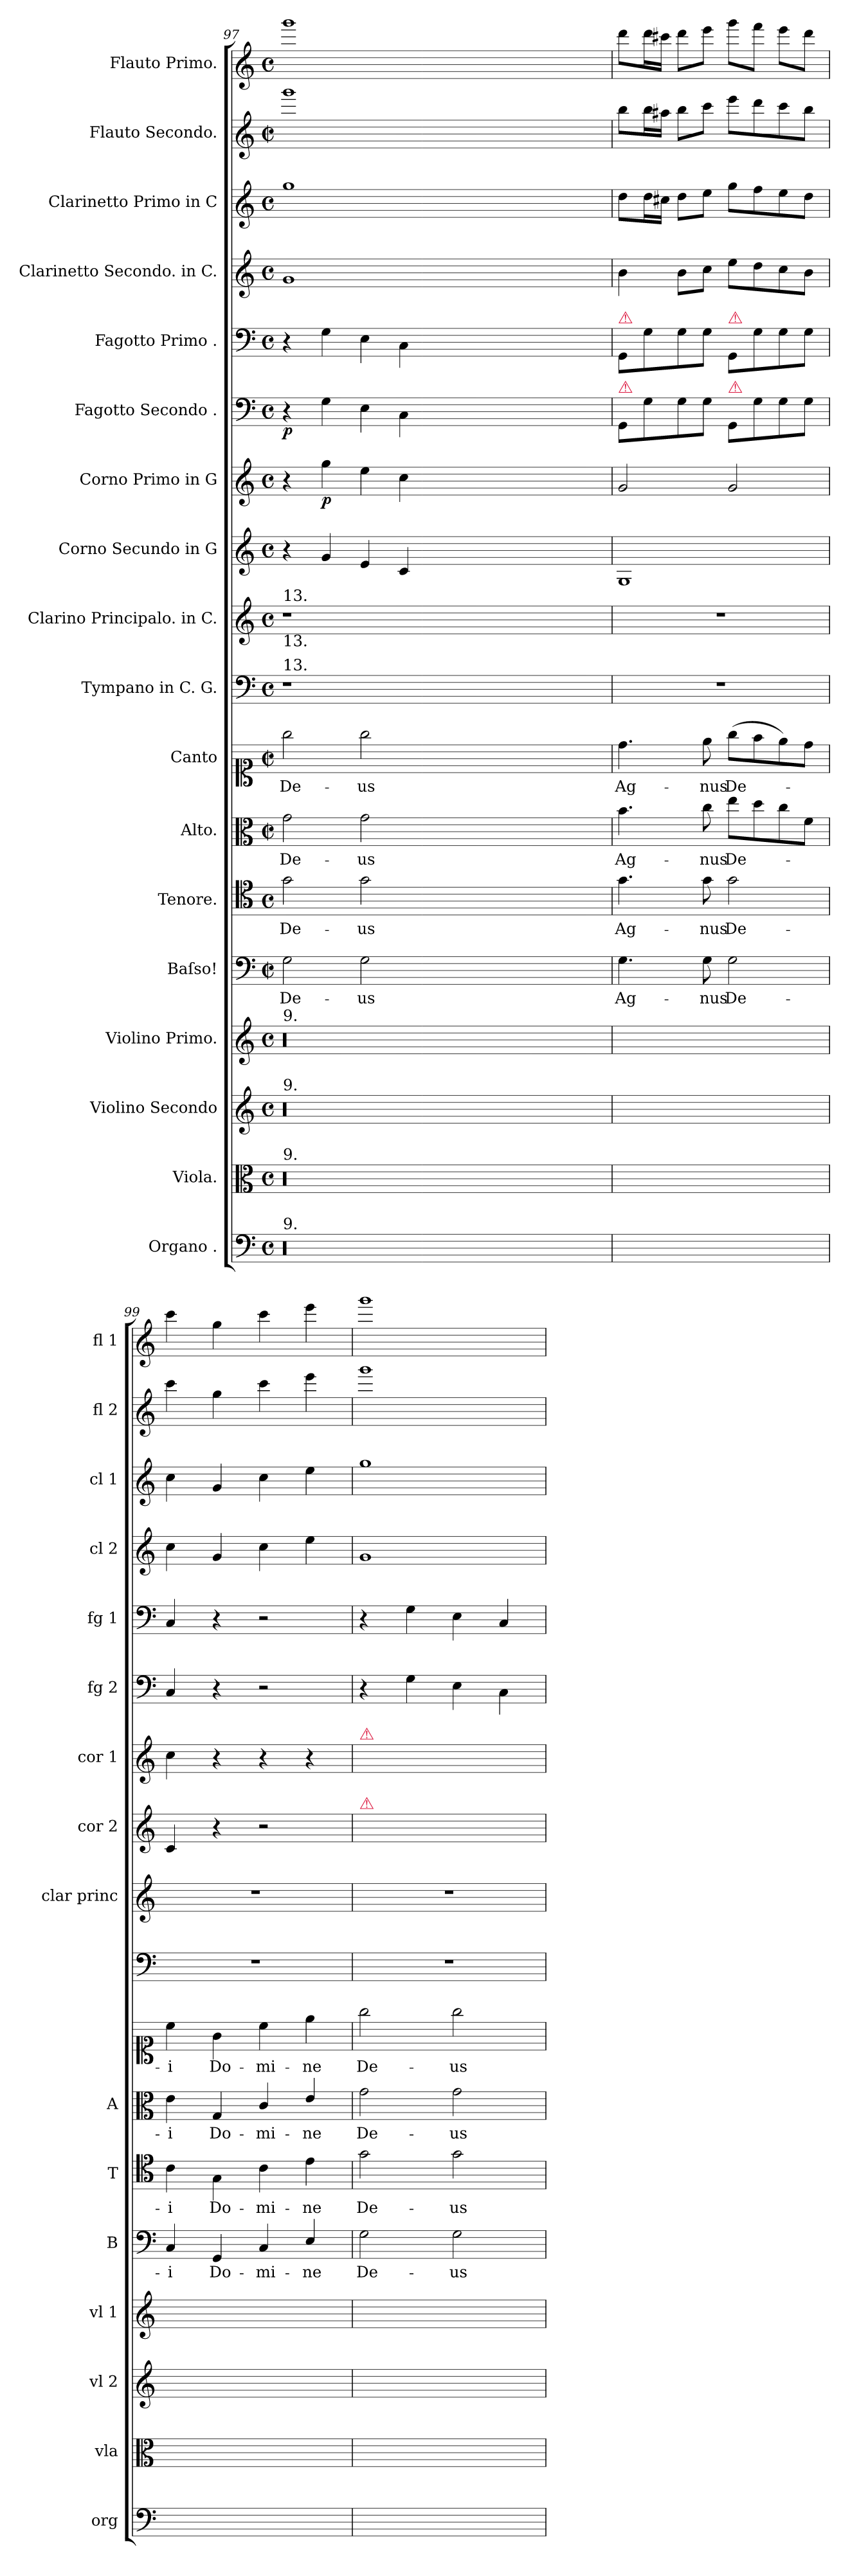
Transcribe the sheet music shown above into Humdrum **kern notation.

**kern	**kern	**kern	**kern	**kern	**text	**kern	**text	**kern	**text	**kern	**text	**kern	**kern	**kern	**kern	**dynam	**kern	**dynam	**kern	**kern	**kern	**kern	**kern
*part18	*part17	*part16	*part15	*part14	*part14	*part13	*part13	*part12	*part12	*part11	*part11	*part10	*part9	*part8	*part7	*part7	*part6	*part6	*part5	*part4	*part3	*part2	*part1
*staff18	*staff17	*staff16	*staff15	*staff14	*staff14	*staff13	*staff13	*staff12	*staff12	*staff11	*staff11	*staff10	*staff9	*staff8	*staff7	*staff7	*staff6	*staff6	*staff5	*staff4	*staff3	*staff2	*staff1
*I"Organo .	*I"Viola.	*I"Violino Secondo	*I"Violino Primo.	*I"Baſso!	*	*I"Tenore.	*	*I"Alto.	*	*I"Canto	*	*I"Tympano in C. G.	*I"Clarino Principalo. in C.	*I"Corno Secundo in G	*I"Corno Primo in G	*	*I"Fagotto Secondo .	*	*I"Fagotto Primo .	*I"Clarinetto Secondo. in C.	*I"Clarinetto Primo in C	*I"Flauto Secondo.	*I"Flauto Primo.
*I'org	*I'vla	*I'vl 2	*I'vl 1	*I'B	*	*I'T	*	*I'A	*	*	*	*	*I'clar princ	*I'cor 2	*I'cor 1	*	*I'fg 2	*	*I'fg 1	*I'cl 2	*I'cl 1	*I'fl 2	*I'fl 1
*clefF4	*clefC3	*clefG2	*clefG2	*clefF4	*	*clefC4	*	*clefC3	*	*clefC1	*	*clefF4	*clefG2	*clefG2	*clefG2	*	*clefF4	*	*clefF4	*clefG2	*clefG2	*clefG2	*clefG2
*k[]	*k[]	*k[]	*k[]	*k[]	*	*k[]	*	*k[]	*	*k[]	*	*k[]	*k[]	*k[]	*k[]	*	*k[]	*	*k[]	*k[]	*k[]	*k[]	*k[]
*C:	*C:	*C:	*C:	*C:	*	*C:	*	*C:	*	*C:	*	*C:	*C:	*C:	*C:	*	*C:	*	*C:	*C:	*C:	*C:	*C:
*M4/4	*M4/4	*M4/4	*M4/4	*M4/4	*	*M4/4	*	*M4/4	*	*M4/4	*	*M4/4	*M4/4	*M4/4	*M4/4	*	*M4/4	*	*M4/4	*M4/4	*M4/4	*M4/4	*M4/4
*met(c)	*met(c)	*met(c)	*met(c)	*met(c|)	*	*met(c)	*	*met(c|)	*	*met(c|)	*	*met(c)	*met(c)	*met(c)	*met(c)	*	*met(c)	*	*met(c)	*met(c)	*met(c)	*met(c|)	*met(c)
=97	=97	=97	=97	=97	=97	=97	=97	=97	=97	=97	=97	=97	=97	=97	=97	=97	=97	=97	=97	=97	=97	=97	=97
!	!	!	!	!	!	!	!	!	!	!	!	!	!LO:TX:a:t=13.	!	!	!	!	!	!	!	!	!	!
!	!	!	!	!	!	!	!	!	!	!	!	!	!LO:TX:b:t=13.	!	!	!	!	!	!	!	!	!	!
!	!	!	!	!	!	!	!	!	!	!	!	!LO:TX:a:t=13.	!	!	!	!	!	!	!	!	!	!	!
!	!	!	!LO:TX:a:t=9.	!	!	!	!	!	!	!	!	!	!	!	!	!	!	!	!	!	!	!	!
!	!	!LO:TX:a:t=9.	!	!	!	!	!	!	!	!	!	!	!	!	!	!	!	!	!	!	!	!	!
!	!LO:TX:a:t=9.	!	!	!	!	!	!	!	!	!	!	!	!	!	!	!	!	!	!	!	!	!	!
!LO:TX:a:t=9.	!	!	!	!	!	!	!	!	!	!	!	!	!	!	!	!	!	!	!	!	!	!	!
00r	00r	00r	00r	2G\	De-	2g\	De-	2g\	De-	2gg\	De-	1r	1r	4r	4r	.	4r	p	4r	1g	1gg	1ggg	1ggg
.	.	.	.	.	.	.	.	.	.	.	.	.	.	4g/	4gg\	p	4G\	.	4G\	.	.	.	.
.	.	.	.	2G\	-us	2g\	-us	2g\	-us	2gg\	-us	.	.	4e/	4ee\	.	4E\	.	4E\	.	.	.	.
.	.	.	.	.	.	.	.	.	.	.	.	.	.	4c/	4cc\	.	4C\	.	4C\	.	.	.	.
.	.	.	.	0.ryy	.	0.ryy	.	0.ryy	.	0.ryy	.	0.ryy	0.ryy	0.ryy	0.ryy	.	0.ryy	.	0.ryy	0.ryy	0.ryy	0.ryy	0.ryy
=98	=98	=98	=98	=98	=98	=98	=98	=98	=98	=98	=98	=98	=98	=98	=98	=98	=98	=98	=98	=98	=98	=98	=98
!	!	!	!	!	!	!	!	!	!	!	!	!	!	!	!	!	!	!	!LO:TX:a:color=crimson:t=⚠	!	!	!	!
!	!	!	!	!	!	!	!	!	!	!	!	!	!	!	!	!	!LO:TX:a:color=crimson:t=⚠	!	!	!	!	!	!
1ryy	1ryy	1ryy	1ryy	4.G\	Ag-	4.g\	Ag-	4.b\	Ag-	4.dd\	Ag-	1r	1r	1G	2g/	.	8GG/L	.	8GG/L	4b\	8dd\L	8bb\L	8ddd\L
.	.	.	.	.	.	.	.	.	.	.	.	.	.	.	.	.	8G\	.	8G\	.	16dd\L	16bb\L	16ddd\L
.	.	.	.	.	.	.	.	.	.	.	.	.	.	.	.	.	.	.	.	.	16cc#X\JJ	16aa#X\JJ	16ccc#X\JJ
.	.	.	.	.	.	.	.	.	.	.	.	.	.	.	.	.	8G\	.	8G\	8b\L	8dd\L	8bb\L	8ddd\L
.	.	.	.	8G\	-nus	8g\	-nus	8cc\	-nus	8ee\	-nus	.	.	.	.	.	8G\J	.	8G\J	8cc\J	8ee\J	8ccc\J	8eee\J
!	!	!	!	!	!	!	!	!	!	!	!	!	!	!	!	!	!	!	!LO:TX:a:color=crimson:t=⚠	!	!	!	!
!	!	!	!	!	!	!	!	!	!	!	!	!	!	!	!	!	!LO:TX:a:color=crimson:t=⚠	!	!	!	!	!	!
.	.	.	.	2G\	De-	2g\	De-	8ee\L	De-	(8gg\L	De-	.	.	.	2g/	.	8GG/L	.	8GG/L	8ee\L	8gg\L	8eee\L	8ggg\L
.	.	.	.	.	.	.	.	8dd\	.	8ff\	.	.	.	.	.	.	8G\	.	8G\	8dd\	8ff\	8ddd\	8fff\J
.	.	.	.	.	.	.	.	8cc\	.	8ee\)	.	.	.	.	.	.	8G\	.	8G\	8cc\	8ee\	8ccc\	8eee\L
.	.	.	.	.	.	.	.	8f\J	.	8dd\J	.	.	.	.	.	.	8G\J	.	8G\J	8b\J	8dd\J	8bb\J	8ddd\J
=99	=99	=99	=99	=99	=99	=99	=99	=99	=99	=99	=99	=99	=99	=99	=99	=99	=99	=99	=99	=99	=99	=99	=99
1ryy	1ryy	1ryy	1ryy	4C/	-i	4c\	-i	4e\	-i	4cc\	-i	1r	1r	4c/	4cc\	.	4C/	.	4C/	4cc\	4cc\	4ccc\	4ccc\
.	.	.	.	4GG/	Do-	4G\	Do-	4G/	Do-	4g\	Do-	.	.	4r	4r	.	4r	.	4r	4g/	4g/	4gg\	4gg\
.	.	.	.	4C/	-mi-	4c\	-mi-	4c/	-mi-	4cc\	-mi-	.	.	2r	4r	.	2r	.	2r	4cc\	4cc\	4ccc\	4ccc\
.	.	.	.	4E/	-ne	4e\	-ne	4e/	-ne	4ee\	-ne	.	.	.	4r	.	.	.	.	4ee\	4ee\	4eee\	4eee\
=100	=100	=100	=100	=100	=100	=100	=100	=100	=100	=100	=100	=100	=100	=100	=100	=100	=100	=100	=100	=100	=100	=100	=100
!	!	!	!	!	!	!	!	!	!	!	!	!	!	!	!LO:TX:a:color=crimson:t=⚠	!	!	!	!	!	!	!	!
!	!	!	!	!	!	!	!	!	!	!	!	!	!	!LO:TX:a:color=crimson:t=⚠	!	!	!	!	!	!	!	!	!
1ryy	1ryy	1ryy	1ryy	2G\	De-	2g\	De-	2g\	De-	2gg\	De-	1r	1r	4ryy	4ryy	.	4r	.	4r	1g	1gg	1ggg	1ggg
.	.	.	.	.	.	.	.	.	.	.	.	.	.	4g/yy	4gg\yy	.	4G\	.	4G\	.	.	.	.
.	.	.	.	2G\	-us	2g\	-us	2g\	-us	2gg\	-us	.	.	4e/yy	4ee\yy	.	4E\	.	4E\	.	.	.	.
.	.	.	.	.	.	.	.	.	.	.	.	.	.	4c/yy	4cc\yy	.	4C\	.	4C/	.	.	.	.
=	=	=	=	=	=	=	=	=	=	=	=	=	=	=	=	=	=	=	=	=	=	=	=
*-	*-	*-	*-	*-	*-	*-	*-	*-	*-	*-	*-	*-	*-	*-	*-	*-	*-	*-	*-	*-	*-	*-	*-
